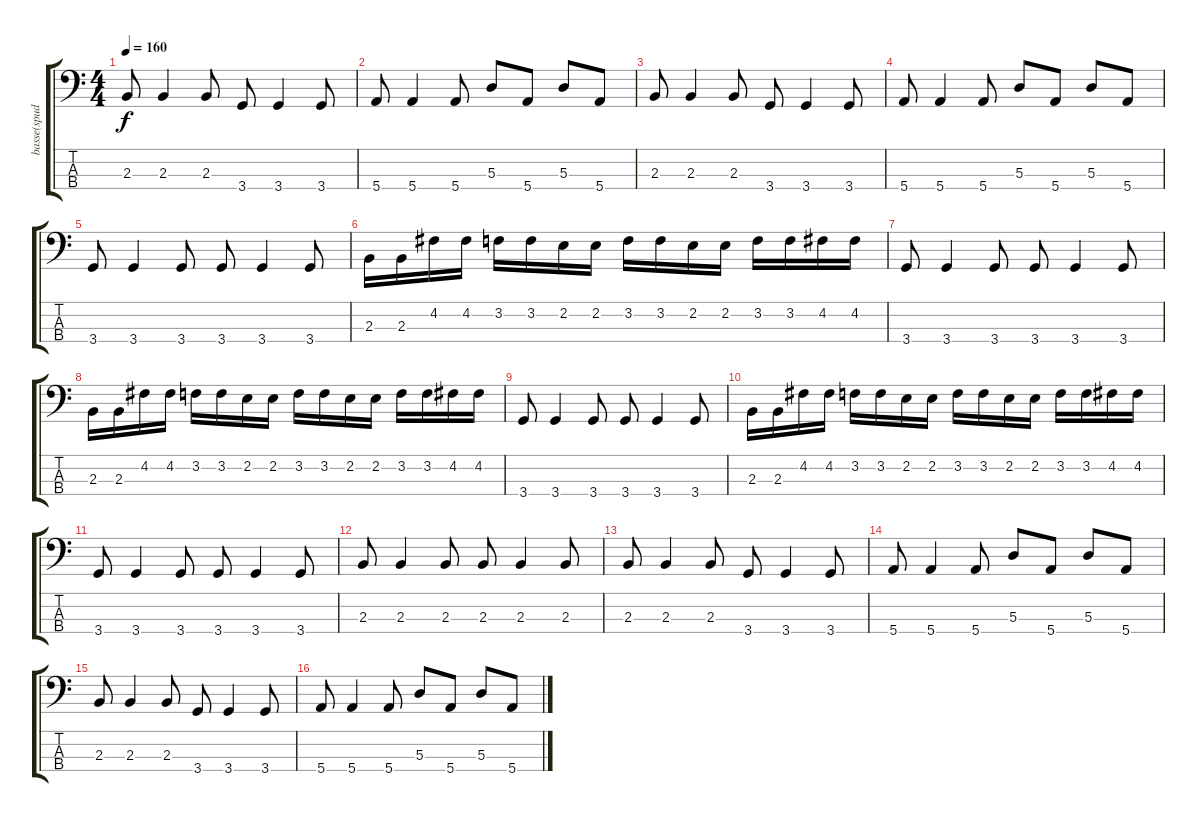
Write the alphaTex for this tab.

\track ("basse(spud)" "basse(spud") {instrument electricbasspick}
\staff {score tabs}
\tuning (G2 D2 A1 E1) {hide}
\ts (4 4)
\tempo 160
\clef f4
\ks c
2.3.8{dy f} 2.3.4 2.3.8 3.4.8 3.4.4 3.4.8 |
5.4.8 5.4.4 5.4.8 5.3.8 5.4.8 5.3.8 5.4.8 |
2.3.8 2.3.4 2.3.8 3.4.8 3.4.4 3.4.8 |
5.4.8 5.4.4 5.4.8 5.3.8 5.4.8 5.3.8 5.4.8 |
3.4.8 3.4.4 3.4.8 3.4.8 3.4.4 3.4.8 |
2.3.16 2.3.16 4.2.16 4.2.16 3.2.16 3.2.16 2.2.16 2.2.16 3.2.16 3.2.16 2.2.16 2.2.16 3.2.16 3.2.16 4.2.16 4.2.16 |
3.4.8 3.4.4 3.4.8 3.4.8 3.4.4 3.4.8 |
2.3.16 2.3.16 4.2.16 4.2.16 3.2.16 3.2.16 2.2.16 2.2.16 3.2.16 3.2.16 2.2.16 2.2.16 3.2.16 3.2.16 4.2.16 4.2.16 |
3.4.8 3.4.4 3.4.8 3.4.8 3.4.4 3.4.8 |
2.3.16 2.3.16 4.2.16 4.2.16 3.2.16 3.2.16 2.2.16 2.2.16 3.2.16 3.2.16 2.2.16 2.2.16 3.2.16 3.2.16 4.2.16 4.2.16 |
3.4.8 3.4.4 3.4.8 3.4.8 3.4.4 3.4.8 |
2.3.8 2.3.4 2.3.8 2.3.8 2.3.4 2.3.8 |
2.3.8 2.3.4 2.3.8 3.4.8 3.4.4 3.4.8 |
5.4.8 5.4.4 5.4.8 5.3.8 5.4.8 5.3.8 5.4.8 |
2.3.8 2.3.4 2.3.8 3.4.8 3.4.4 3.4.8 |
5.4.8 5.4.4 5.4.8 5.3.8 5.4.8 5.3.8 5.4.8
